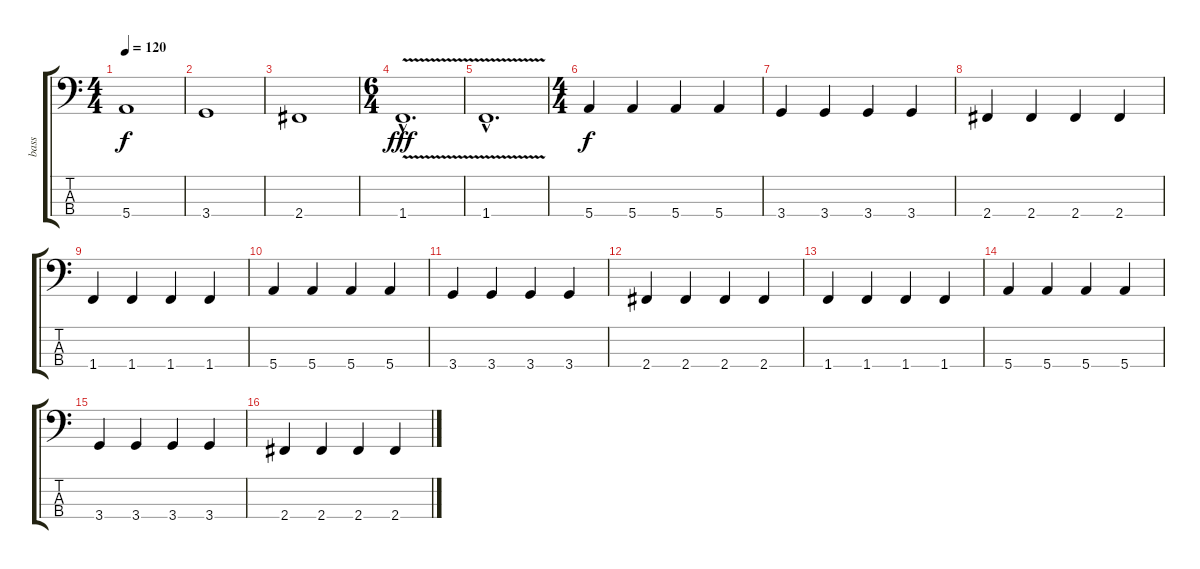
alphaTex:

\track ("bass" "bass") {instrument electricbassfinger}
\staff {score tabs}
\tuning (G2 D2 A1 E1) {hide}
\ts (4 4)
\tempo 120
\clef f4
\ks c
5.4.1{dy f} |
3.4.1 |
2.4.1 |
\ts (6 4)
1.4{v hac}.1{d dy fff} |
1.4{v hac}.1{d} |
\ts (4 4)
5.4.4{dy f} 5.4.4 5.4.4 5.4.4 |
3.4.4 3.4.4 3.4.4 3.4.4 |
2.4.4 2.4.4 2.4.4 2.4.4 |
1.4.4 1.4.4 1.4.4 1.4.4 |
5.4.4 5.4.4 5.4.4 5.4.4 |
3.4.4 3.4.4 3.4.4 3.4.4 |
2.4.4 2.4.4 2.4.4 2.4.4 |
1.4.4 1.4.4 1.4.4 1.4.4 |
5.4.4 5.4.4 5.4.4 5.4.4 |
3.4.4 3.4.4 3.4.4 3.4.4 |
2.4.4 2.4.4 2.4.4 2.4.4
